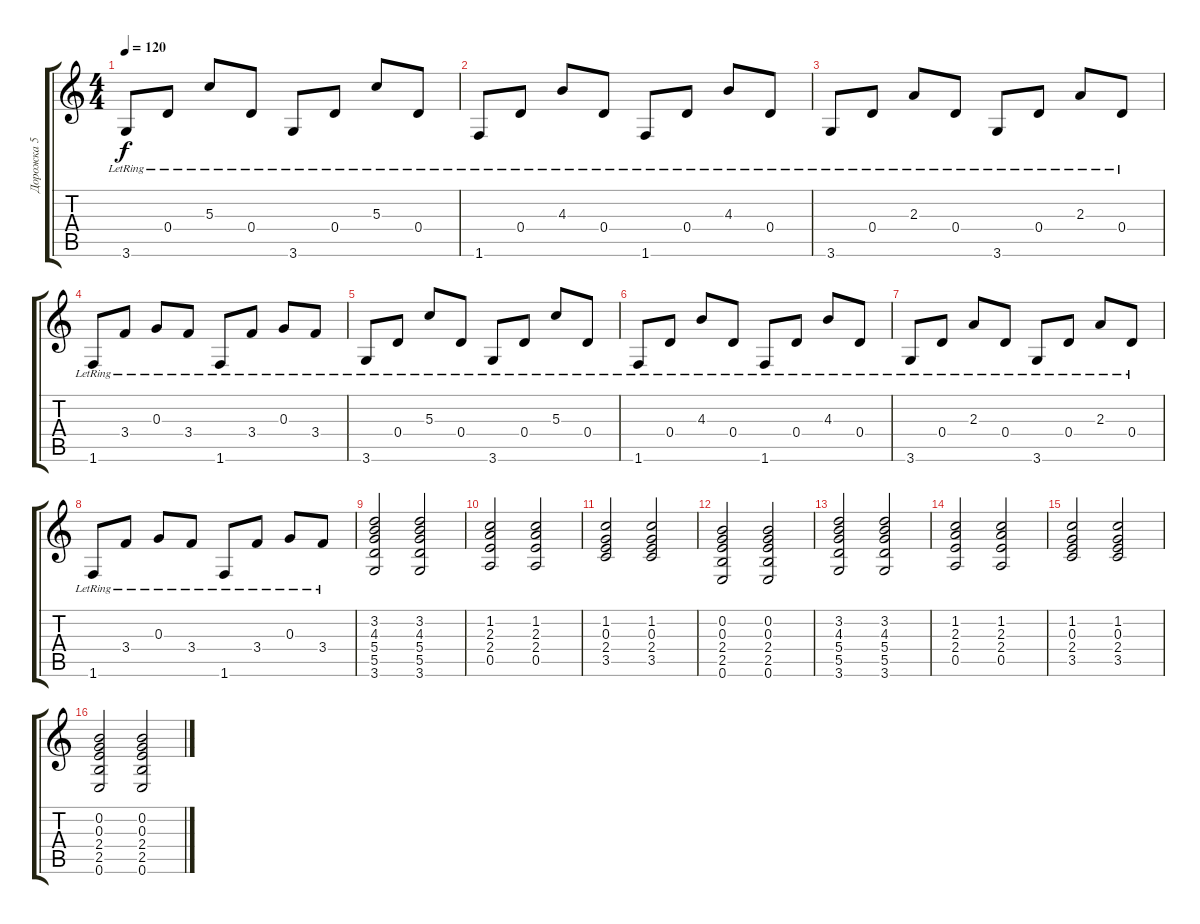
\track ("Дорожка 5" "Дорожка 5") {instrument electricguitarjazz}
\staff {score tabs}
\tuning (E4 B3 G3 D3 A2 E2) {hide}
\ts (4 4)
\tempo 120
\clef g2
\ks c
3.6{lr}.8{dy f} 0.4{lr}.8 5.3{lr}.8 0.4{lr}.8 3.6{lr}.8 0.4{lr}.8 5.3{lr}.8 0.4{lr}.8 |
1.6{lr}.8 0.4{lr}.8 4.3{lr}.8 0.4{lr}.8 1.6{lr}.8 0.4{lr}.8 4.3{lr}.8 0.4{lr}.8 |
3.6{lr}.8 0.4{lr}.8 2.3{lr}.8 0.4{lr}.8 3.6{lr}.8 0.4{lr}.8 2.3{lr}.8 0.4{lr}.8 |
1.6{lr}.8 3.4{lr}.8 0.3{lr}.8 3.4{lr}.8 1.6{lr}.8 3.4{lr}.8 0.3{lr}.8 3.4{lr}.8 |
3.6{lr}.8 0.4{lr}.8 5.3{lr}.8 0.4{lr}.8 3.6{lr}.8 0.4{lr}.8 5.3{lr}.8 0.4{lr}.8 |
1.6{lr}.8 0.4{lr}.8 4.3{lr}.8 0.4{lr}.8 1.6{lr}.8 0.4{lr}.8 4.3{lr}.8 0.4{lr}.8 |
3.6{lr}.8 0.4{lr}.8 2.3{lr}.8 0.4{lr}.8 3.6{lr}.8 0.4{lr}.8 2.3{lr}.8 0.4{lr}.8 |
1.6{lr}.8 3.4{lr}.8 0.3{lr}.8 3.4{lr}.8 1.6{lr}.8 3.4{lr}.8 0.3{lr}.8 3.4{lr}.8 |
(3.2 4.3 5.4 5.5 3.6).2 (3.2 4.3 5.4 5.5 3.6).2 |
(1.2 2.3 2.4 0.5).2 (1.2 2.3 2.4 0.5).2 |
(1.2 0.3 2.4 3.5).2 (1.2 0.3 2.4 3.5).2 |
(0.2 0.3 2.4 2.5 0.6).2 (0.2 0.3 2.4 2.5 0.6).2 |
(3.2 4.3 5.4 5.5 3.6).2 (3.2 4.3 5.4 5.5 3.6).2 |
(1.2 2.3 2.4 0.5).2 (1.2 2.3 2.4 0.5).2 |
(1.2 0.3 2.4 3.5).2 (1.2 0.3 2.4 3.5).2 |
(0.2 0.3 2.4 2.5 0.6).2 (0.2 0.3 2.4 2.5 0.6).2
